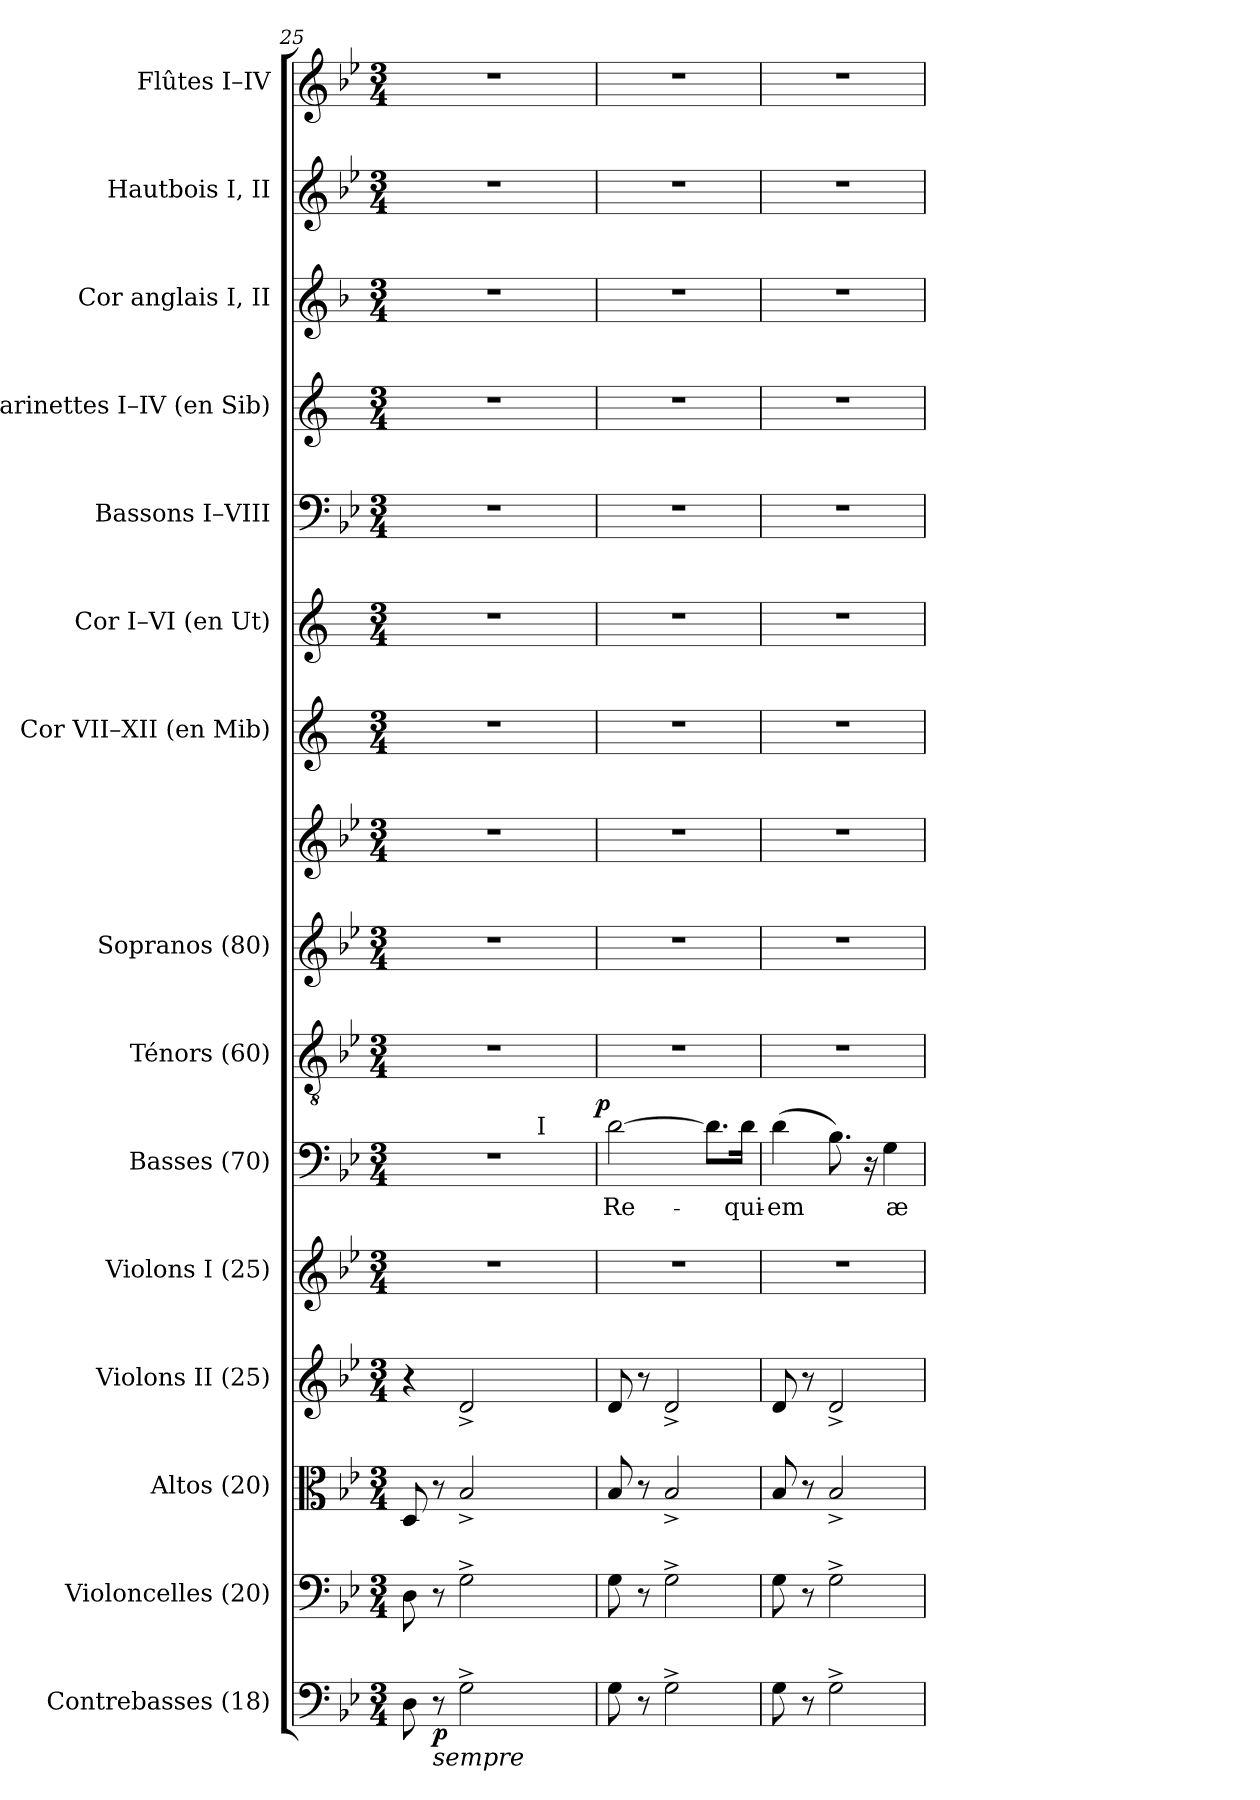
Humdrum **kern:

**kern	**dynam	**kern	**kern	**kern	**kern	**kern	**text	**dynam	**kern	**kern	**kern	**kern	**kern	**kern	**kern	**kern	**kern	**kern
*part15	*part15	*part14	*part13	*part12	*part11	*part10	*part10	*part10	*part9	*part8	*part8	*part7	*part6	*part5	*part4	*part3	*part2	*part1
*staff16	*staff16	*staff15	*staff14	*staff13	*staff12	*staff11	*staff11	*staff11	*staff10	*staff9	*staff8	*staff7	*staff6	*staff5	*staff4	*staff3	*staff2	*staff1
*I"Contrebasses (18)	*	*I"Violoncelles (20)	*I"Altos (20)	*I"Violons II (25)	*I"Violons I (25)	*I"Basses (70)	*	*	*I"Ténors (60)	*I"Sopranos (80)	*	*I"Cor VII–XII (en Mib)	*I"Cor I–VI (en Ut)	*I"Bassons I–VIII	*I"Clarinettes I–IV (en Sib)	*I"Cor anglais I, II	*I"Hautbois I, II	*I"Flûtes I–IV
*I'Cb.	*	*I'Vlles	*I'Altos	*I'Vns II	*I'Vns I	*I'Basses	*	*	*I'Tén.	*I'Sopr.	*	*I'Cor (Mib)	*I'Cor (Ut)	*I'Bns	*I'Cl. (Sib)	*I'C. a.	*I'Hb.	*I'Fl.
*clefF4	*	*clefF4	*clefC3	*clefG2	*clefG2	*clefF4	*	*	*clefGv2	*clefG2	*clefG2	*clefG2	*clefG2	*clefF4	*clefG2	*clefG2	*clefG2	*clefG2
*ITrd7c12	*	*	*	*	*	*	*	*	*ITrd7c12	*	*	*ITrd5c9	*ITrd7c12	*	*ITrd1c2	*ITrd4c7	*	*
*k[b-e-]	*	*k[b-e-]	*k[b-e-]	*k[b-e-]	*k[b-e-]	*k[b-e-]	*	*	*k[b-e-]	*k[b-e-]	*k[b-e-]	*k[b-e-a-]	*k[]	*k[b-e-]	*k[b-e-]	*k[b-e-]	*k[b-e-]	*k[b-e-]
*B-:	*	*B-:	*B-:	*B-:	*B-:	*B-:	*	*	*B-:	*B-:	*B-:	*E-:	*C:	*B-:	*B-:	*B-:	*B-:	*B-:
*M3/4	*	*M3/4	*M3/4	*M3/4	*M3/4	*M3/4	*	*	*M3/4	*M3/4	*M3/4	*M3/4	*M3/4	*M3/4	*M3/4	*M3/4	*M3/4	*M3/4
=25	=25	=25	=25	=25	=25	=25	=25	=25	=25	=25	=25	=25	=25	=25	=25	=25	=25	=25
!	!	!	!	!	!LO:N:vis=1	!LO:N:vis=1	!	!	!LO:N:vis=1	!LO:N:vis=1	!LO:N:vis=1	!LO:N:vis=1	!LO:N:vis=1	!LO:N:vis=1	!LO:N:vis=1	!LO:N:vis=1	!LO:N:vis=1	!LO:N:vis=1
*	*	*	*	*	*	*^	*	*	*	*	*	*	*	*	*	*	*	*
*	*	*	*	*	*	*	*^	*	*	*	*	*	*	*	*	*	*	*	*
8DDi\	.	8Di\	8Di/	4r	2.r	2.r	2ryy	2ryy	.	.	2.r	2.r	2.r	2.r	2.r	2.r	2.r	2.r	2.r	2.r
!LO:TX:b:i:t=sempre	!	!	!	!	!	!	!	!	!	!	!	!	!	!	!	!	!	!	!	!
8r	p	8r	8r	.	.	.	.	.	.	.	.	.	.	.	.	.	.	.	.	.
2GG^i\	.	2G^i\	2B-^i/	2d^i/	.	.	.	.	.	.	.	.	.	.	.	.	.	.	.	.
.	.	.	.	.	.	.	8ryy	16ryy	.	.	.	.	.	.	.	.	.	.	.	.
.	.	.	.	.	.	.	.	32ryy	.	.	.	.	.	.	.	.	.	.	.	.
.	.	.	.	.	.	.	.	128ryy	.	.	.	.	.	.	.	.	.	.	.	.
.	.	.	.	.	.	.	.	1024ryy	.	.	.	.	.	.	.	.	.	.	.	.
!	!	!	!	!	!	!	!	!LO:TX:a:t=I	!	!	!	!	!	!	!	!	!	!	!	!
.	.	.	.	.	.	.	.	8ryy	.	.	.	.	.	.	.	.	.	.	.	.
.	.	.	.	.	.	.	16ryy	.	.	.	.	.	.	.	.	.	.	.	.	.
.	.	.	.	.	.	.	32ryy	.	.	.	.	.	.	.	.	.	.	.	.	.
.	.	.	.	.	.	.	64ryy	.	.	.	.	.	.	.	.	.	.	.	.	.
.	.	.	.	.	.	.	.	64ryy	.	.	.	.	.	.	.	.	.	.	.	.
.	.	.	.	.	.	.	128...ryy	.	.	.	.	.	.	.	.	.	.	.	.	.
.	.	.	.	.	.	.	.	256..ryy	.	.	.	.	.	.	.	.	.	.	.	.
.	.	.	.	.	.	.	1024ryy	.	.	p	.	.	.	.	.	.	.	.	.	.
=26	=26	=26	=26	=26	=26	=26	=26	=26	=26	=26	=26	=26	=26	=26	=26	=26	=26	=26	=26	=26
!	!	!	!	!	!LO:N:vis=1	!	!	!	!	!	!	!	!	!	!	!	!	!	!	!
*	*	*	*	*	*	*v	*v	*v	*	*	*	*	*	*	*	*	*	*	*	*
*	*	*	*	*	*	*^	*	*	*	*	*	*	*	*	*	*	*	*
*	*	*	*	*	*	*	*^	*	*	*	*	*	*	*	*	*	*	*	*
!	!	!	!	!	!	!LO:TX:a:t=mezza voce	!	!	!	!	!	!	!	!	!	!	!	!	!	!
!	!	!	!	!	!	!	!	!	!LO:LY:b:color=#000000	!	!LO:N:vis=1	!LO:N:vis=1	!LO:N:vis=1	!LO:N:vis=1	!LO:N:vis=1	!LO:N:vis=1	!LO:N:vis=1	!LO:N:vis=1	!LO:N:vis=1	!LO:N:vis=1
*	*	*	*	*	*	*v	*v	*v	*	*	*	*	*	*	*	*	*	*	*	*
8GGi\	.	8Gi\	8B-i/	8di/	2.r	[>2di\	Re-	.	2.r	2.r	2.r	2.r	2.r	2.r	2.r	2.r	2.r	2.r
8r	.	8r	8r	8r	.	.	.	.	.	.	.	.	.	.	.	.	.	.
2GG^i\	.	2G^i\	2B-^i/	2d^i/	.	.	.	.	.	.	.	.	.	.	.	.	.	.
.	.	.	.	.	.	8.di\L]	.	.	.	.	.	.	.	.	.	.	.	.
!	!	!	!	!	!	!	!LO:LY:b:color=#000000	!	!	!	!	!	!	!	!	!	!	!
.	.	.	.	.	.	16di\Jk	-qui-	.	.	.	.	.	.	.	.	.	.	.
=27	=27	=27	=27	=27	=27	=27	=27	=27	=27	=27	=27	=27	=27	=27	=27	=27	=27	=27
!	!	!	!	!	!LO:N:vis=1	!	!	!	!	!	!	!	!	!	!	!	!	!
!	!	!	!	!	!	!	!LO:LY:b:color=#000000	!	!LO:N:vis=1	!LO:N:vis=1	!LO:N:vis=1	!LO:N:vis=1	!LO:N:vis=1	!LO:N:vis=1	!LO:N:vis=1	!LO:N:vis=1	!LO:N:vis=1	!LO:N:vis=1
8GGi\	.	8Gi\	8B-i/	8di/	2.r	(4di\	-em	.	2.r	2.r	2.r	2.r	2.r	2.r	2.r	2.r	2.r	2.r
8r	.	8r	8r	8r	.	.	.	.	.	.	.	.	.	.	.	.	.	.
2GG^i\	.	2G^i\	2B-^i/	2d^i/	.	8.B-i\)	.	.	.	.	.	.	.	.	.	.	.	.
.	.	.	.	.	.	16r	.	.	.	.	.	.	.	.	.	.	.	.
!	!	!	!	!	!	!	!LO:LY:b:color=#000000	!	!	!	!	!	!	!	!	!	!	!
.	.	.	.	.	.	4Gi\	æ-	.	.	.	.	.	.	.	.	.	.	.
=	=	=	=	=	=	=	=	=	=	=	=	=	=	=	=	=	=	=
*-	*-	*-	*-	*-	*-	*-	*-	*-	*-	*-	*-	*-	*-	*-	*-	*-	*-	*-
